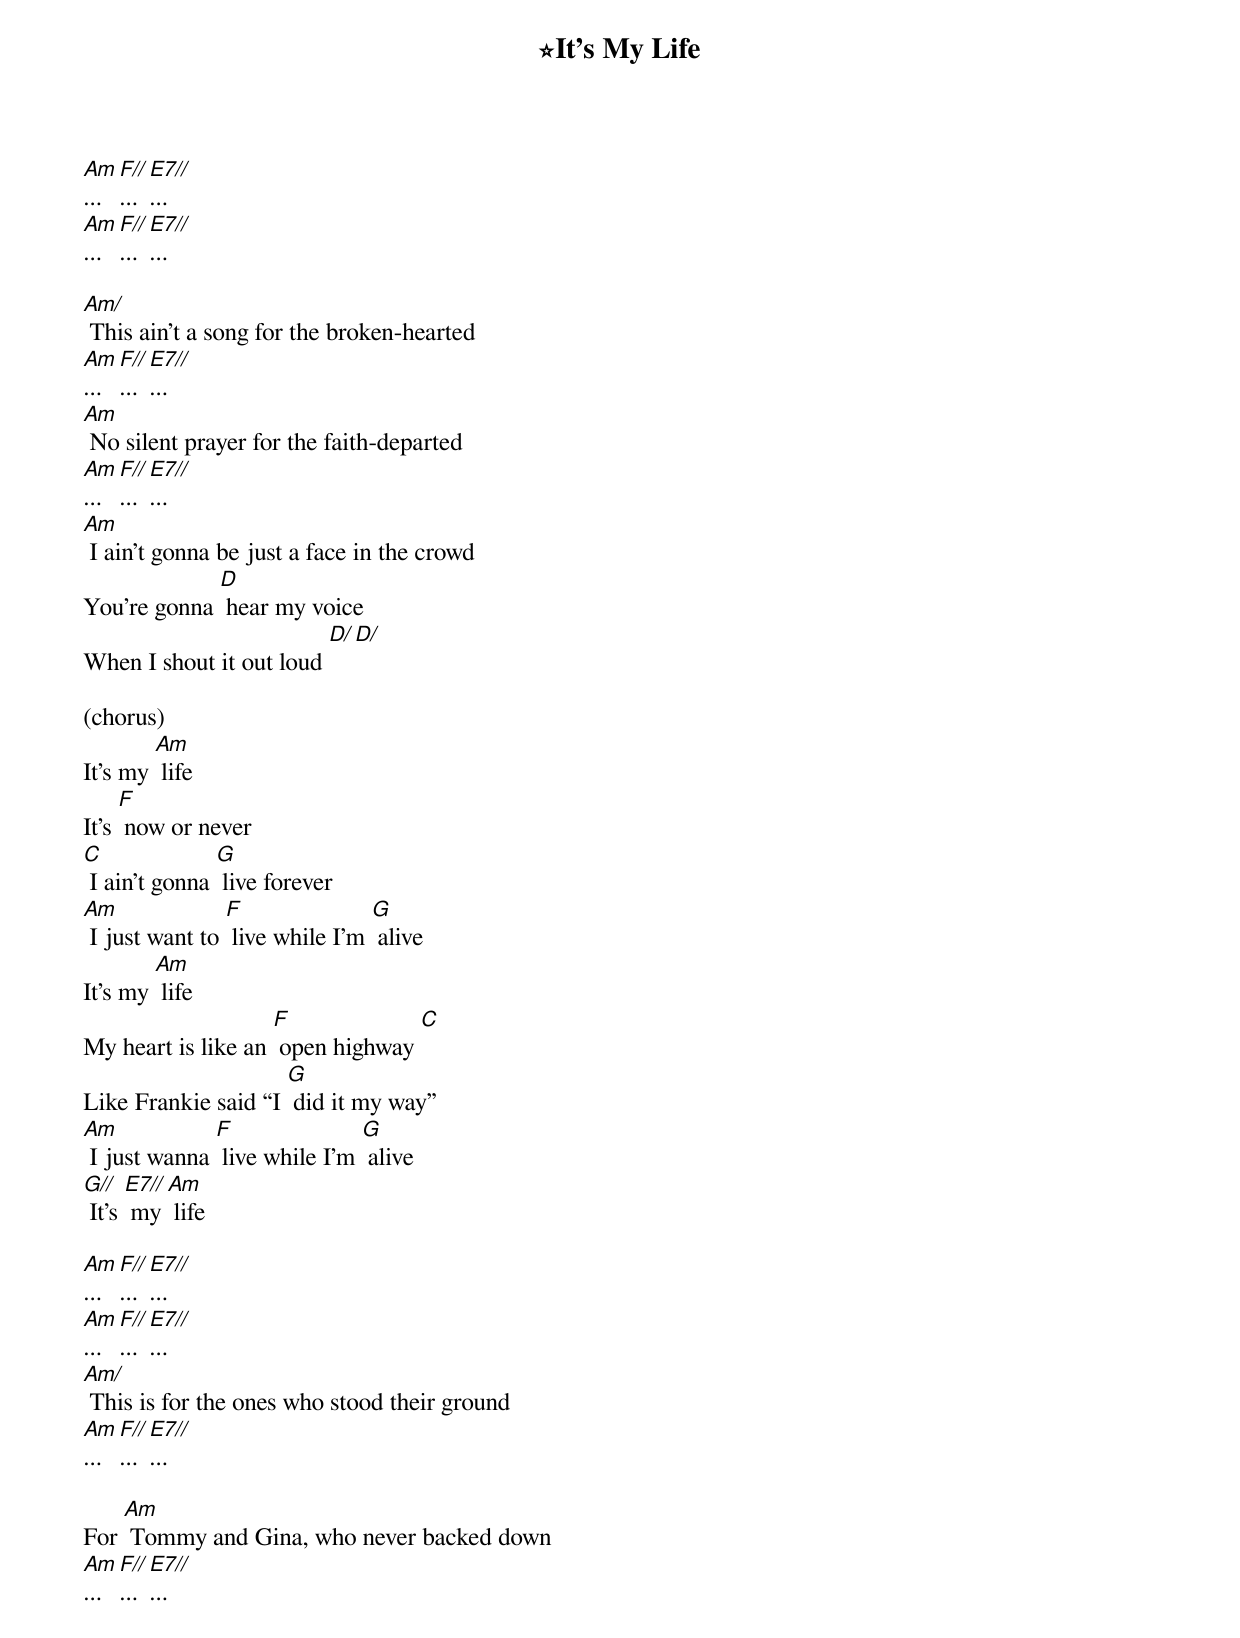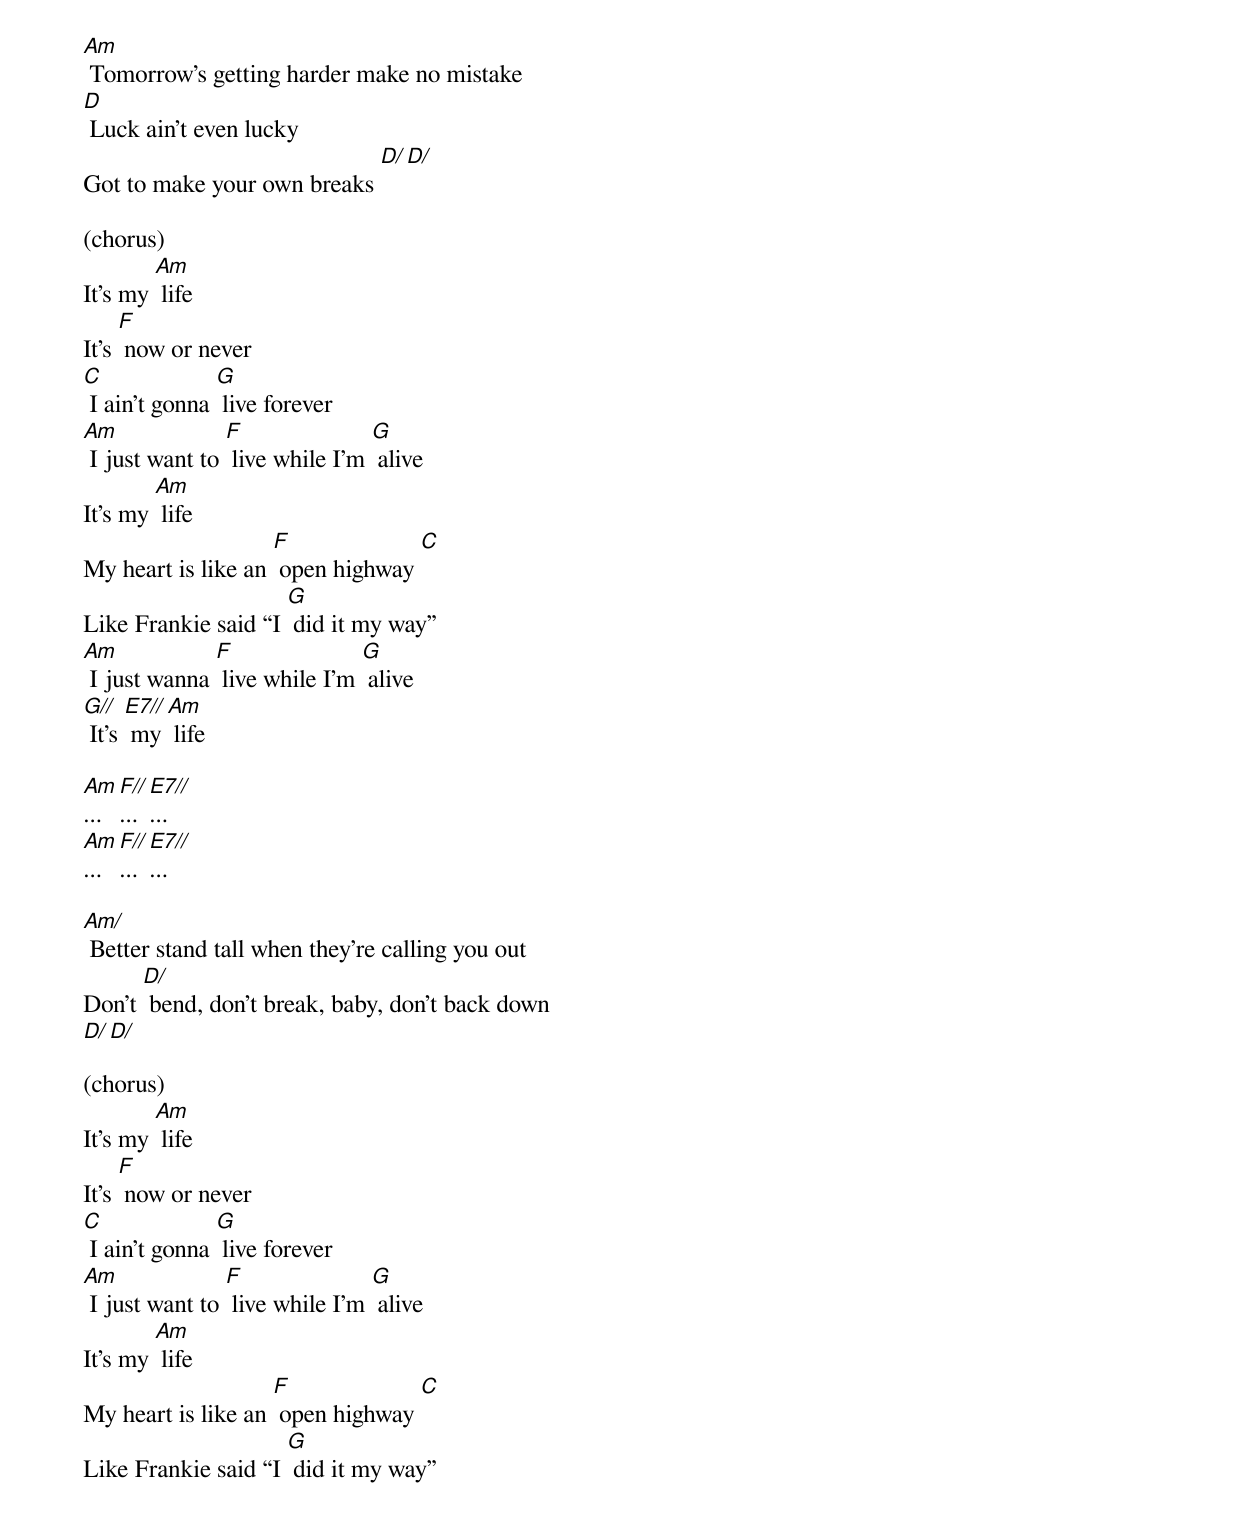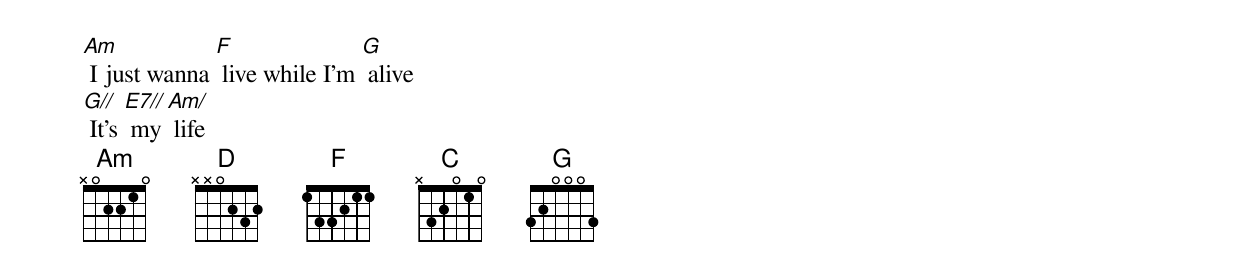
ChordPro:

{t:⭐It's My Life}
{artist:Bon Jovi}
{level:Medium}
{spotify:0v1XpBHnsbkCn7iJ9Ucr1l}

[Am]...[F//]...[E7//]...
[Am]...[F//]...[E7//]...

[Am/] This ain't a song for the broken-hearted
[Am]...[F//]...[E7//]...
[Am] No silent prayer for the faith-departed
[Am]...[F//]...[E7//]...
[Am] I ain't gonna be just a face in the crowd
You're gonna [D] hear my voice
When I shout it out loud [D/][D/]

(chorus)
It's my [Am] life
It's [F] now or never
[C] I ain't gonna [G] live forever
[Am] I just want to [F] live while I'm [G] alive
It's my [Am] life
My heart is like an [F] open highway [C]
Like Frankie said “I [G] did it my way”
[Am] I just wanna [F] live while I'm [G] alive
[G//] It's [E7//] my [Am] life

[Am]...[F//]...[E7//]...
[Am]...[F//]...[E7//]...
[Am/] This is for the ones who stood their ground
[Am]...[F//]...[E7//]...

For [Am] Tommy and Gina, who never backed down
[Am]...[F//]...[E7//]...
[Am] Tomorrow's getting harder make no mistake
[D] Luck ain't even lucky
Got to make your own breaks [D/][D/]

(chorus)
It's my [Am] life
It's [F] now or never
[C] I ain't gonna [G] live forever
[Am] I just want to [F] live while I'm [G] alive
It's my [Am] life
My heart is like an [F] open highway [C]
Like Frankie said “I [G] did it my way”
[Am] I just wanna [F] live while I'm [G] alive
[G//] It's [E7//] my [Am] life

[Am]...[F//]...[E7//]...
[Am]...[F//]...[E7//]...

[Am/] Better stand tall when they're calling you out
Don't [D/] bend, don't break, baby, don't back down
[D/][D/]

(chorus)
It's my [Am] life
It's [F] now or never
[C] I ain't gonna [G] live forever
[Am] I just want to [F] live while I'm [G] alive
It's my [Am] life
My heart is like an [F] open highway [C]
Like Frankie said “I [G] did it my way”
[Am] I just wanna [F] live while I'm [G] alive
[G//] It's [E7//] my [Am/] life
